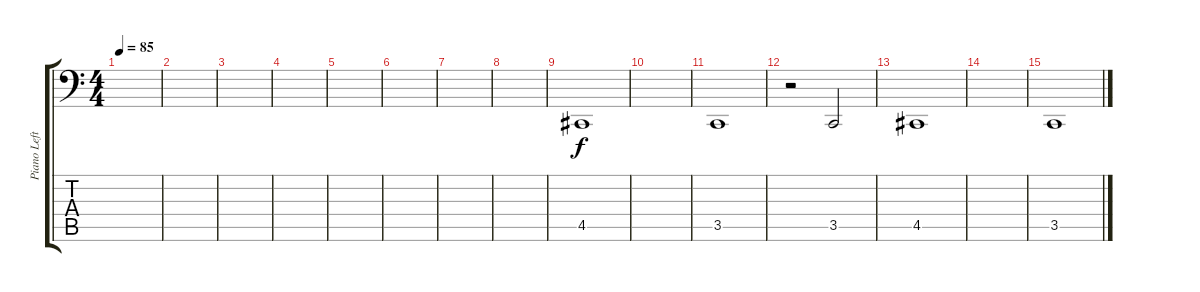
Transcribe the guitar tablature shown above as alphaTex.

\track ("Piano Left" "Piano Left") {instrument acousticgrandpiano}
\staff {score tabs}
\tuning (E3 B2 G2 D2 A1 E1) {hide}
\ts (4 4)
\tempo 85
\clef f4
\ks c
|
|
|
|
|
|
|
|
4.5.1 |
|
3.5.1 |
r.2 3.5.2 |
4.5.1 |
|
3.5.1
